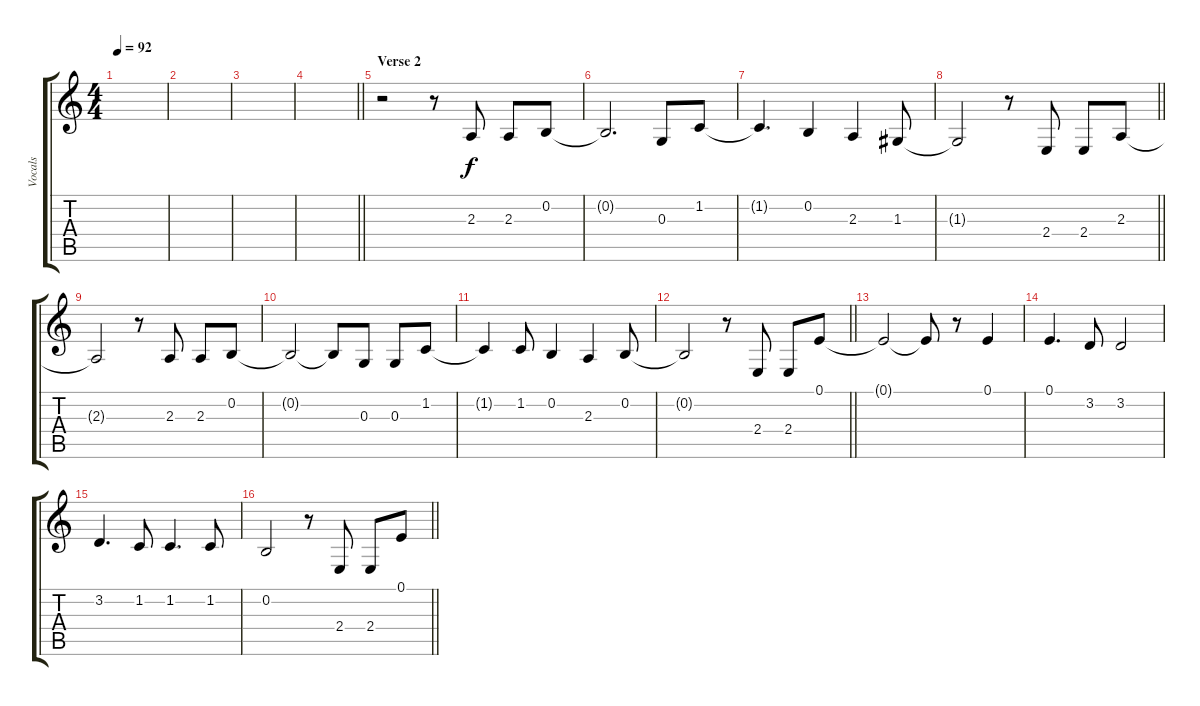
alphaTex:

\track ("Vocals" "Vocals") {instrument lead6voice}
\staff {score tabs}
\tuning (E4 B3 G3 D3 A2 E2) {hide}
\ts (4 4)
\tempo 92
\clef g2
\ks c
|
|
|
\barLineRight lightlight
|
\section ("" "Verse 2")
r.2 r.8 2.3.8{volume 13} 2.3.8 0.2.8 |
0.2{t}.2{d} 0.3.8 1.2.8 |
1.2{t}.4{d} 0.2.4 2.3.4 1.3.8 |
\barLineRight lightlight
1.3{t}.2 r.8 2.4.8 2.4.8 2.3.8 |
2.3{t}.2 r.8 2.3.8 2.3.8 0.2.8 |
0.2{t}.2 0.2{t}.8 0.3.8 0.3.8 1.2.8 |
1.2{t}.4 1.2.8 0.2.4 2.3.4 0.2.8 |
\barLineRight lightlight
0.2{t}.2 r.8 2.4.8 2.4.8 0.1.8 |
0.1{t}.2 0.1{t}.8 r.8 0.1.4 |
0.1.4{d} 3.2.8 3.2.2 |
3.2.4{d} 1.2.8 1.2.4{d} 1.2.8 |
\barLineRight lightlight
0.2.2 r.8 2.4.8 2.4.8 0.1.8
